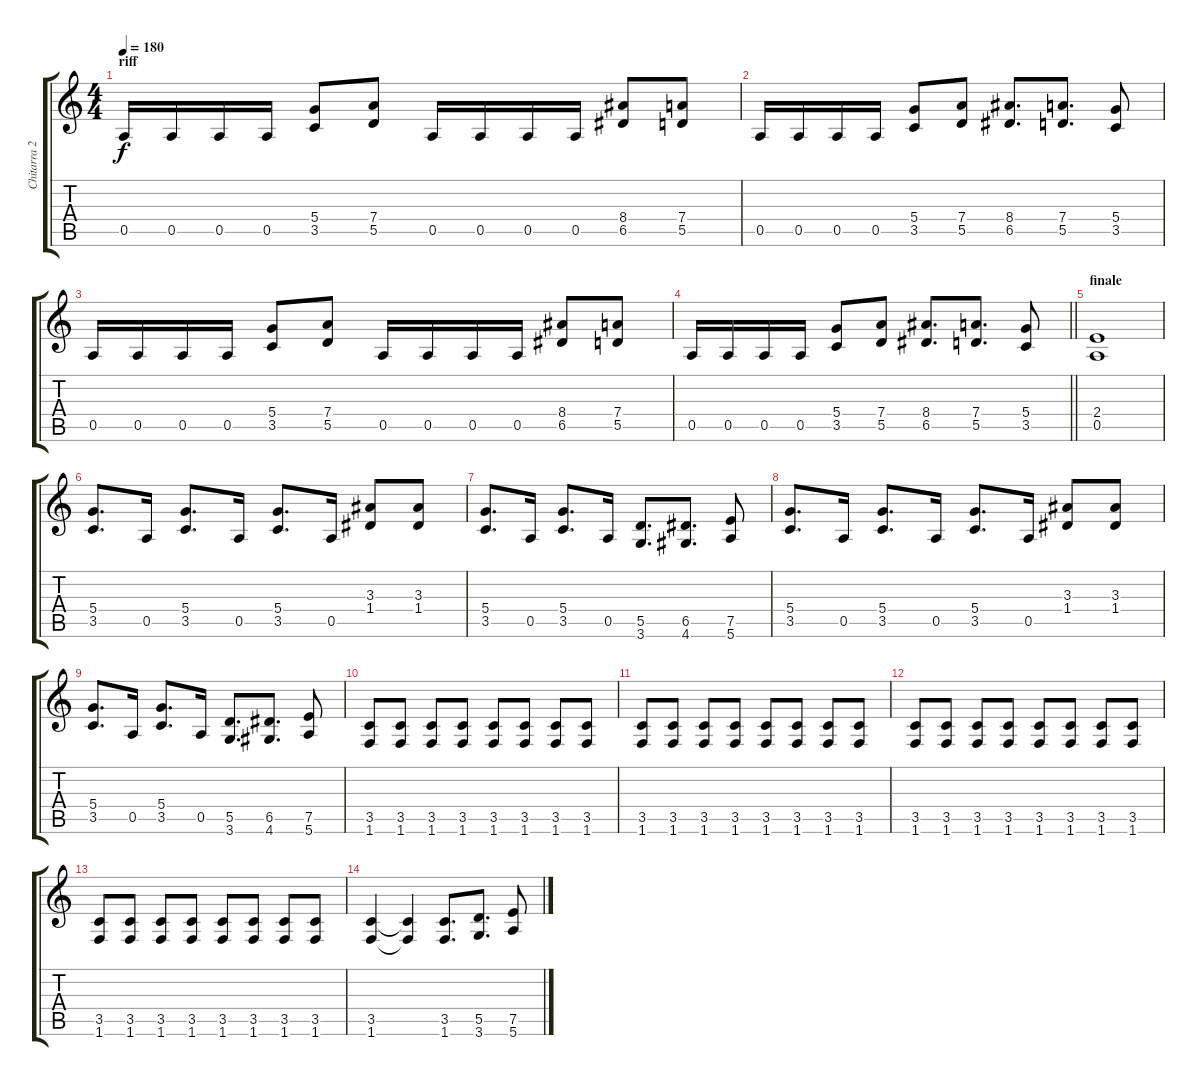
\track ("Chitarra 2" "Chitarra 2") {instrument distortionguitar}
\staff {score tabs}
\tuning (E4 B3 G3 D3 A2 E2) {hide}
\ts (4 4)
\section ("" "riff")
\tempo 180
\clef g2
\ks c
0.5.16{dy f} 0.5.16 0.5.16 0.5.16 (5.4 3.5).8 (7.4 5.5).8 0.5.16 0.5.16 0.5.16 0.5.16 (8.4 6.5).8 (7.4 5.5).8 |
0.5.16 0.5.16 0.5.16 0.5.16 (5.4 3.5).8 (7.4 5.5).8 (8.4 6.5).8{d} (7.4 5.5).8{d} (5.4 3.5).8 |
0.5.16 0.5.16 0.5.16 0.5.16 (5.4 3.5).8 (7.4 5.5).8 0.5.16 0.5.16 0.5.16 0.5.16 (8.4 6.5).8 (7.4 5.5).8 |
\barLineRight lightlight
0.5.16 0.5.16 0.5.16 0.5.16 (5.4 3.5).8 (7.4 5.5).8 (8.4 6.5).8{d} (7.4 5.5).8{d} (5.4 3.5).8 |
\section ("" "finale")
(2.4 0.5).1 |
(5.4 3.5).8{d} 0.5.16 (5.4 3.5).8{d} 0.5.16 (5.4 3.5).8{d} 0.5.16 (3.3 1.4).8 (3.3 1.4).8 |
(5.4 3.5).8{d} 0.5.16 (5.4 3.5).8{d} 0.5.16 (5.5 3.6).8{d} (6.5 4.6).8{d} (7.5 5.6).8 |
(5.4 3.5).8{d} 0.5.16 (5.4 3.5).8{d} 0.5.16 (5.4 3.5).8{d} 0.5.16 (3.3 1.4).8 (3.3 1.4).8 |
(5.4 3.5).8{d} 0.5.16 (5.4 3.5).8{d} 0.5.16 (5.5 3.6).8{d} (6.5 4.6).8{d} (7.5 5.6).8 |
(3.5 1.6).8 (3.5 1.6).8 (3.5 1.6).8 (3.5 1.6).8 (3.5 1.6).8 (3.5 1.6).8 (3.5 1.6).8 (3.5 1.6).8 |
(3.5 1.6).8 (3.5 1.6).8 (3.5 1.6).8 (3.5 1.6).8 (3.5 1.6).8 (3.5 1.6).8 (3.5 1.6).8 (3.5 1.6).8 |
(3.5 1.6).8 (3.5 1.6).8 (3.5 1.6).8 (3.5 1.6).8 (3.5 1.6).8 (3.5 1.6).8 (3.5 1.6).8 (3.5 1.6).8 |
(3.5 1.6).8 (3.5 1.6).8 (3.5 1.6).8 (3.5 1.6).8 (3.5 1.6).8 (3.5 1.6).8 (3.5 1.6).8 (3.5 1.6).8 |
(3.5 1.6).4 (3.5{t} 1.6{t}).4 (3.5 1.6).8{d} (5.5 3.6).8{d} (7.5 5.6).8
